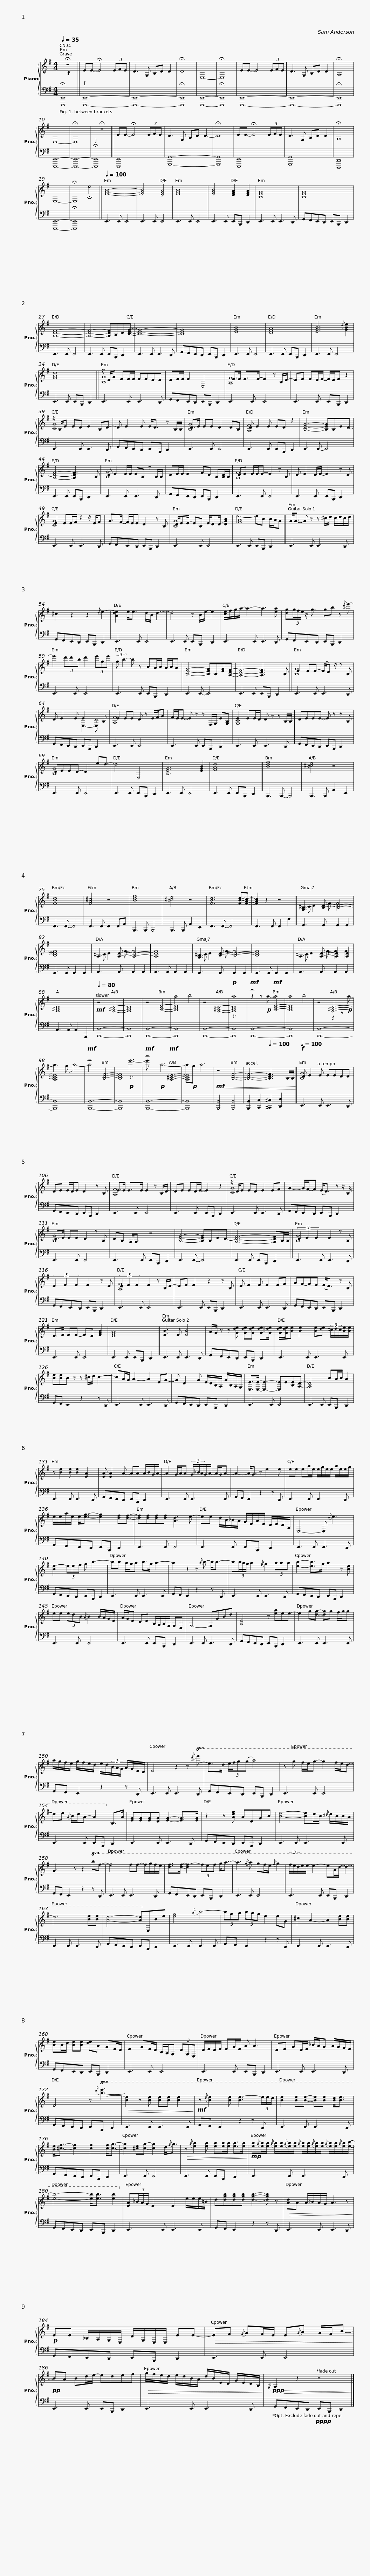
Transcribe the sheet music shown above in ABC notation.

X:1
%%score { ( 1 3 ) | 2 }
L:1/8
Q:1/4=35
M:4/4
I:linebreak $
K:G
V:1 treble
V:3 treble
V:2 bass
V:1
!f! !fermata!z8 || EE- !fermata!E4 (3EFE | D3 G, B,D D2 |$ !fermata!D8 | E,8- | %5
 !fermata!E,8 | EE- E4 (3EFE | D3 G, B,D D2 |$ !fermata!A,8 | E,8- | %10
 !fermata!E,8 | !fermata!z8 || EE- !fermata!E4 (3EFE |$ D3 G, B,D D2- | !fermata!D8 | %15
 EE- !fermata!E4 (3EFE |$ D3 G, B,D D2 | !fermata!A,8 | E,8- | !fermata!E,8 ||$ %20
[Q:1/4=100] [EGB]8- | [EGB]4 [DFA]4 | [EGB]8 | [EGB]4 [DFA]2 [DFA]2 | [B,EG]8 |$ %25
 [B,EG]8 | [A,DF]8- | [A,DF]4- [A,DF]B,D[CEG]- | [CEG]8- |$ [CEG]8 | %30
 [EGB]8 | [DFA]8 | [EGB]6{/d} [GBe]2 | [FAd]8 ||$ z/ D/G EE/E/ EEDD | %35
 DE/E/ E2 E,4 | E>E E>E- E2 z B,/D/- | DE ED/E/- E/D/E z2 |$ z/ B,/E ED E2 B,D- | D E2 E E<D z B,/B,/ | %40
 D>E EE D2 DB, | D E2 E ED z2 |$ [B,EG]4- [B,EG]B,ED- | [A,DF]4- [A,DF]3 B, || D E2 E/E/ EB, z B,/B,/ | %45
 DE/E/ E2 FD B,[B,D]/B,/ |$ DE E/E/E- E2 z B, | D E2 D/E/- E2 z D | E2 EE/F/ z2 z/ E/F | G>F- F/E/E D2 z B, |$ %50
 D/EE/- EB, E/DD/- [DGB]2 | [FA]8 || G<G- G z z ^c/d/ c/d/c/d/ | ^c2 z2 z2{/d} e2- |$ [Ade]2 e<e d/B/ d3- | %55
 d4 z B/e/- e2 | [ce]/f/g/a/- a2- a3 [ea] | [dg](3g/f/e/ z/ g3/2 gb z{/d'} e'- |$ e'2 (3d'd'b d'2 (3e'ge' | (3:2:2g b2- b z BA/B/ A/B/A | %60
 [B,EG]4- [B,EG]B,[EG][A,DF]- | [A,DF]4- [A,DF]3 B, ||$ E2 EE- (E/D) z/ z B, | D E2 E E2 z B, | E2 EE D z E/F/G | %65
 F/E/E- E z z F,/G,/ E[G,B,] |$ E2 EE/D/- D z z B,/B,/ | DEEE- E z z B, | DEED- D2 ed- | d4 E,4 | %70
 [B,EG]6 [EGB]2 | [FAd]8 ||$ [Bdf]8 | [B^ce]4 z4 | [FBd]8 | %75
 [FA^c]4 z4 | [Bdf]8 | [B^ce]4 z4 |$ [FBd]6 [FBd][FA^c]- | [FAc]2 z2 z4 || %80
 [G,B,]3 [B,D]- [B,D]4- | [B,D]8 | A,3 [A,D]- [A,D]4- |$ [A,D]8 | [G,B,]3 [B,D]- [B,D]4- | %85
 [B,D]8 | A,3 [A,D]- [A,D]2 [A,D]2 | [A,^C]8 ||$!mf![Q:1/4=80] z4 [A,^CE]4- | [A,CE]8 | %90
 z4 [B,DF]4- | [B,DF]8 | z4 [A,^CE]4- |!p! [A,CE]8 |$!mf! z4!mf! [B,DF]4- | %95
 [B,DF]8 | z4 [A,^CE]4- | [A,CE]8 |!mf! z4 [B,DF]4- |$ [B,DF]8 | %100
!mf! z4!mf! [A,^CE]4- | [A,CE]8 |!mf!!<(! z4 [B,DF]4- |[Q:1/4=95] [B,DF]4-[Q:1/4=100] [B,DF]3 B,/B,/!<)! ||$!f![Q:1/4=100] D E2 E EEDD | %105
 DE E/D/E D2 z B, | E>E E>E E2 z B,/D/- | DE ED/E/- E2 z2 |$ z/ D/E ED E2 EF | G2- G/F/-F (E<D) z z/ B,/ | %110
 D>E EE D2 z B, | DB, A,<A, z4 |$ [B,EG]4- [B,EG]B,ED- | [A,DF]6- [A,DF]B,/B,/ || (3D2 E2 E2 E2 z B, | %115
 (3D2 E2 E2 E2 z D |$ (3D2 E2 E2 E2 z B,/D/- | DE E2 z2 z B, | D E2 E E2 EF | GF-FE (E<D) z B, |$ %120
 D>E EE- ED [EGB]2 | [DFA]8 || [EB]3 E [EB]4 | A/G/ z z [Gde] [Gde][Gde] [Gde]>[Gde] |$ [Gde]/[Gde]/[Be] [Be]2 [Be][de] (3^c/d/c/[Be]/[Be]/ | %125
 [Be][Be]B z z ^c/d/ c2- | cA/G/ A2- A2 EG- |$ G D2 G E/D/B,/A,/ G/B,/A,/G,/ | [E,E]>[E,E]- [E,E]2- [E,E]E[B,E][A,D]- | [A,D]4 BA/B/ A2 | %130
 z [Be]2 [Be] [Be]2 [EA]2 |$ [EA] [EA]2 A- AA A/B/G/A/- | A2 G/A/A (3G/_B/A/G/A/- A/G/A- | A2- A<G z e2 e |$ ee ea/e/ e/g/e/e/ a/e/e/g/ | %135
 e/e/a/e/ e<[eg]- [eg]2 [df][df]- | [df][df][df][df] [Ad]3 e- | ee d/B/_B/A/ G/E/A/E/ D/E/D/A,/ |$ E,4- E,{/d} e3 | [Be-]2 (3eef g b3- | %140
 bb a/g/a b>g a2- | a2 z2 z{/a} b- b<b- |$ b(3b/a/g/ a2{/f} g2 (3aaa | [eb]2- [eb]>g a2 z [Be] | ee (3edB{/A} B2 B/A/G/E/ |$ %145
 A/G/E DE B,/A,/B,/G,/ G,E, | G,4- G,GBd | [B,E]4 z [ea]ee- | e2 g[dg]- [dg]g f/g/g |$ a/g/f/e/ g/f/e/d/ e/d/(3B/A/G/ A/G/E/D/ | %150
 E4 z2 z!8va(!{/d'} e'- | e'>d' (3:2:4e'/f'/g'(g' a'4) | z g' f'/e'/g'- g'2 f'/e'/d'- |$ d'e'{/a} b/d'/a- a2!8va)! B>A | [EG][EG][EG][DG] [EG]2- [EG]>[EG] | %155
 z2 z [Adf] ADGB | [Be]4- [Be]d/B/{/^c} d/B/B/A/ |$ G3 z z2!8va(! bf'- | f'4 f'f'- f'/g'/f'/e'/ | [d'f']>[d'f']- [d'f'-]2 (3f'e'f' g'<a'- | %160
 a'3{/g'} a' g'f'/e'/{/f'} g'2 |$ (3f'/e'/d'/e'/e'/- e'2- e'a/d'/- d'2- | d'6 [be'][be'] | [ad']4- [ad']!8va)!EBe | [eg]4{/a} b4- |$ %165
 (3bga (3bag e2 eG | ^c2 A2- A2 [Be][Be] | [Be]B/d/ [Be][Be] [de]A GE/D/ | E2 GE/D/ B,/A,/G, (3DG,E, |$ D/E/D/E/ EG/E/ A A3 | %170
 DE GD/E/ _B/A/G A/G/F/E/ | D4 z!8va(!{/d'} [be']3- |!>(! [be']2 z [be'] [be'][be'] [be']2!>)! |$!mf! z{/d'} [be']2 [be'] [be'-]3 (3e'/e'/d'/ | [be']2 [be'][be']- [be'][be'] [bd']<[be'] | %175
 [be']<[^c'f']- [c'f']2 [c'f']2 [c'f']<[c'g']- | [c'g']2 [^c'e'][c'g']- [c'g']2 d'/{/f'}g'3/2 |$!>(! z{/g'} [e'a']2 [e'a'] [e'a'][e'a']/[e'a']/ [e'a']>[e'a']!>)! |!mp! [e'a']{/g'}[e'a']/[e'a']/{/g'} [e'a']/[e'a']/{/g'}[e'a']/[e'a']/{/g'} [e'a']/[e'a']/{/g'}[e'a']/[e'a']/{/g'} [e'a']/[e'a']/{/g'}[e'a']/[e'b']/- | [e'b']4- [e'b']<[e'b'] [e'b']2!8va)! |$ %180
 [EA](3_B/A/G/ E2 E2 e/e/e/=B/ | d[dgb][dgb][dgb] [dgb]2- [dgb] z |!>(! [Ad]A A/_B/A/G/ A3 z!>)! |!p! EE _B,/A,/G,/E,/ D/G,/E,/E,/ EE- |$!>(! EF{/F} GF/E/ E{/G}A G/F/B-!>)! | %185
!pp! BA Bd/e/- edef |!>(! g/f/e/d/ e/d/B/A/ d/B/E/D/ G/E/D/B,/!>)! |!ppp!!>(!{/G,} A,2 z2 z4!>)! |] %188
V:2
 !fermata![E,,,E,,]8 || [E,,,E,,]8- | [E,,,E,,]8- |$ !fermata![E,,,E,,]8 | [E,,,E,,]8- | %5
 !fermata![E,,,E,,]8 | [E,,,E,,]8- | [E,,,E,,]8- |$ !fermata![E,,,E,,]8 | [E,,,E,,]8- | %10
 [E,,,E,,]8- | !fermata![E,,,E,,]8 || [E,,,E,,]8 |$ [G,,,G,,]8- | [G,,,G,,]8 | %15
 [E,,,E,,]8 |$ [G,,,G,,]8 | [D,,,D,,]8 | [E,,,E,,]8- | !fermata![E,,,E,,]8 ||$ %20
 E,,3 E,, E,,4 | E,,3 E,, E,,4 | E,,3 E,, E,,4 | E,,3 E,, E,,B,,, D,,2 | E,,3 E,, E,,3 D,, |$ %25
 G,,F,,E,,D,, E,,B,,, D,,2 | E,,3 E,, E,,4 | E,,3 E,, E,,B,,, D,,2 | E,,3 E,, E,,3 D,, |$ G,,F,,E,,D,, E,,B,,, D,,2 | %30
 E,,3 E,, E,,4 | E,,3 E,, E,,B,,, D,,2 | E,,3 E,, E,,4 | E,,3 E,, E,,B,,, D,,2 ||$ E,,3 E,, E,,3 D,, | %35
 G,,F,,E,,D,, E,,B,,, D,,2 | E,,3 E,, E,,4 | E,,3 E,, E,,B,,, D,,2 |$ E,,3 E,, E,,3 D,, | G,,F,,E,,D,, E,,B,,, D,,2 | %40
 E,,3 E,, E,,4 | E,,3 E,, E,,B,,, D,,2 |$ E,,3 E,,- E,,4 | E,,3 E,, E,,B,,, D,,2 || E,,3 E,, E,,3 D,, | %45
 G,,F,,E,,D,, E,,B,,, D,,2 |$ E,,3 E,, E,,4 | E,,3 E,, E,,B,,, D,,2 | E,,3 E,, E,,3 D,, | G,,F,,E,,D,, E,,B,,, D,,2 |$ %50
 E,,3 E,, E,,4 | E,,3 E,, E,,B,,, D,,2 || E,,3 E,, E,,3 D,, | G,,F,,E,,D,, E,,B,,, D,,2 |$ E,,3 E,, E,,4 | %55
 E,,3 E,, E,,B,,, D,,2 | E,,3 E,, E,,3 D,, | G,,F,,E,,D,, E,,B,,, D,,2 |$ E,,3 E,, E,,4 | E,,3 E,, E,,B,,, D,,2 | %60
 E,,3 E,,- E,,4 | E,,3 E,, E,,B,,, D,,2 ||$ E,,3 E,, E,,3 D,, | G,,F,,E,,D,, E,,B,,, D,,2 | E,,3 E,, E,,4 | %65
 E,,3 E,, E,,B,,, D,,2 |$ E,,3 E,, E,,3 D,, | G,,F,,E,,D,, E,,B,,, D,,2 | E,,3 E,, E,,4 | E,,3 E,, E,,B,,, D,,2 | %70
 E,,3 E,, E,,4 | E,,3 E,, E,,B,,, D,,2 ||$ B,,,3 B,,,- B,,,4 | B,,,3 B,,, A,,2 E,,2 | F,,3 F,,- F,,4 | %75
 F,,3 F,, F,,2 F,,A,, | B,,,3 B,,, B,,,4 | B,,,3 B,,, A,,2 E,,2 |$ F,,3 F,,- F,,4 | F,,3 F,, F,,2 F,2 || %80
 G,,3 G,, G,,2 G,,2 | G,,3 G,, G,,2 G,,2 | A,,3 A,, A,,2 A,,2 |$ A,,3 A,, A,,2 A,,2 | G,,3 G,, G,,2 G,,2 | %85
 G,,3 G,, G,,2 G,,2 | A,,3 A,, A,,2 A,,2 | A,,3 A,, A,,2 A,,,2 ||$ [B,,,B,,]8- | [B,,,B,,]8 | %90
 [B,,,B,,]8- | [B,,,B,,]8 | [B,,,B,,]8- | [B,,,B,,]8 |$ [B,,,B,,]8- | %95
 [B,,,B,,]8 | [B,,,B,,]8- | [B,,,B,,]8 | [B,,,B,,]8- |$ [B,,,B,,]8 | %100
 [B,,,B,,]8- | [B,,,B,,]8 | [B,,,B,,]4 [B,,,B,,]4 | [B,,,B,,]2 [C,,C,]2 [^C,,^C,]2 [D,,D,]2 ||$ E,,3 E,, E,,3 D,, | %105
 G,,F,,E,,D,, E,,B,,, D,,2 | E,,3 E,, E,,4 | E,,3 E,, E,,B,,, D,,2 |$ E,,3 E,, E,,3 D,, | G,,F,,E,,D,, E,,B,,, D,,2 | %110
 E,,3 E,, E,,4 | E,,3 E,, E,,B,,, D,,2 |$ E,,3 E,,- E,,4 | E,,3 E,, E,,B,,, D,,2 || E,,3 E,, E,,3 D,, | %115
 G,,F,,E,,D,, E,,B,,, D,,2 |$ E,,3 E,, E,,4 | E,,3 E,, E,,B,,, D,,2 | E,,3 E,, E,,3 D,, | G,,F,,E,,D,, E,,B,,, D,,2 |$ %120
 E,,3 E,, E,,4 | E,,3 E,, E,,B,,, D,,2 || E,,3 E,, E,,3 D,, | G,,F,,E,,D,, E,,B,,, D,,2 |$ E,,3 E,, E,,3 E,, | %125
 G,,F,, E,,2 z2 z D,, | E,,3 E,, E,,3 D,, |$ G,,F,,E,,D,, E,,B,,, D,,2 | E,,3 E,, E,,4 | E,,3 E,, E,,B,,, D,,2 | %130
 E,,3 E,, E,,3 D,, |$ G,,F,,E,,D,, E,,B,,, D,,2 | E,,3 E,, E,,3 E,, | G,,F,, E,,2 z2 z D,, |$ E,,3 E,, E,,3 D,, | %135
 G,,F,,E,,D,, E,,B,,, D,,2 | E,,3 E,, E,,4 | E,,3 E,, E,,B,,, D,,2 |$ E,,3 E,, E,,3 D,, | G,,F,,E,,D,, E,,B,,, D,,2 | %140
 E,,3 E,, E,,3 E,, | G,,F,, E,,2 z2 z D,, |$ E,,3 E,, E,,3 D,, | G,,F,,E,,D,, E,,B,,, D,,2 | E,,3 E,, E,,4 |$ %145
 E,,3 E,, E,,B,,, D,,2 | E,,3 E,, E,,3 D,, | G,,F,,E,,D,, E,,B,,, D,,2 | E,,3 E,, E,,3 E,, |$ G,,F,, E,,2 z2 z D,, | %150
 E,,3 E,, E,,3 D,, | G,,F,,E,,D,, E,,B,,, D,,2 | E,,3 E,, E,,4 |$ E,,3 E,, E,,B,,, D,,2 | E,,3 E,, E,,3 D,, | %155
 G,,F,,E,,D,, E,,B,,, D,,2 | E,,3 E,, E,,3 E,, |$ G,,F,, E,,2 z2 z D,, | E,,3 E,, E,,3 D,, | G,,F,,E,,D,, E,,B,,, D,,2 | %160
 E,,3 E,, E,,4 |$ E,,3 E,, E,,B,,, D,,2 | E,,3 E,, E,,3 D,, | G,,F,,E,,D,, E,,B,,, D,,2 | E,,3 E,, E,,3 E,, |$ %165
 G,,F,, E,,2 z2 z D,, | E,,3 E,, E,,3 D,, | G,,F,,E,,D,, E,,B,,, D,,2 | E,,3 E,, E,,4 |$ E,,3 E,, E,,B,,, D,,2 | %170
 E,,3 E,, E,,3 D,, | G,,F,,E,,D,, E,,B,,, D,,2 | E,,3 E,, E,,3 E,, |$ G,,F,, E,,2 z2 z D,, | E,,3 E,, E,,3 D,, | %175
 G,,F,,E,,D,, E,,B,,, D,,2 | E,,3 E,, E,,4 |$ E,,3 E,, E,,B,,, D,,2 | E,,3 E,, E,,3 D,, | G,,F,,E,,D,, E,,B,,, D,,2 |$ %180
 E,,3 E,, E,,3 E,, | G,,F,, E,,2 z2 z D,, | E,,3 E,, E,,3 D,, | G,,F,,E,,D,, E,,B,,, D,,2 |$ E,,3 E,, E,,4 | %185
 E,,3 E,, E,,B,,, D,,2 | E,,3 E,, E,,3 D,, | G,,F,,E,,D,,!pppp! E,,B,,, D,,2 |] %188
V:3
 x8 || x8 | x8 |$ x8 | x8 | %5
 x8 | x8 | x8 |$ x8 | x8 | %10
 x8 | x8 || x8 |$ x8 | x8 | %15
 x8 |$ x8 | x8 | x8 | x4 !fermata!e4 ||$ %20
 x8 | x8 | x8 | x8 | x8 |$ %25
 x8 | x8 | x8 | x8 |$ x8 | %30
 x8 | x8 | x8 | x8 ||$ [B,G]8 | %35
 x8 | [A,F]8 | x8 |$ [CG]8 | x8 | %40
 [B,G]8 | [A,F]8 |$ x8 | x8 || [B,G]8 | %45
 x8 |$ [A,F]8 | x8 | [CG]8 | x8 |$ %50
 [B,G]8 | e4- eB B/A/G- || x8 | x8 |$ x8 | %55
 x8 | x8 | x8 |$ x8 | x8 | %60
 x8 | x8 ||$ [B,G]8 | x4 E,2- E, x | [A,F]8 | %65
 x8 |$ [G,C]8 | x8 | [B,G]8 | x8 | %70
 x8 | x8 ||$ x8 | x8 | x8 | %75
 x8 | x8 | x8 |$ x8 | x8 || %80
 ^C D2 F- F4- | F8 | ^C D2 F- F4- |$ F8 | ^C D2 F- F4- | %85
 F8 | ^C D2 F- F2 F2 | E8 ||$ x8 | x8 | %90
 x8 | a4 b4 | x8 | Ta8 |$ z2 z!p! a- a4 | %95
 a4 b4 | x4 z2 z!p! a- | a3 (g a4-) | a4 x4 |$ x2!p! Te'6- | %100
 e' x!p! a6- | a!p!g a6 | x8 | x8 ||$ [B,G]8 | %105
 x8 | [A,F]8 | x8 |$ [CG]8 | x8 | %110
 [B,G]8 | x8 |$ x8 | x8 || [B,G]8 | %115
 x8 |$ [A,F]8 | x8 | x8 | x8 |$ %120
 x8 | x8 || x8 | x8 |$ x8 | %125
 x8 | x8 |$ x8 | x8 | x8 | %130
 x8 |$ x8 | x8 | x8 |$ x8 | %135
 x8 | x8 | x8 |$ x8 | x8 | %140
 x8 | x8 |$ x8 | x8 | x8 |$ %145
 x8 | x8 | x8 | x8 |$ x8 | %150
 x7!8va(! x | x8 | x8 |$ x6!8va)! x2 | x8 | %155
 x8 | x8 |$ x6!8va(! x2 | x8 | x8 | %160
 x8 |$ x8 | x8 | x5!8va)! x3 | x8 |$ %165
 x8 | x8 | x8 | x8 |$ x8 | %170
 x8 | x5!8va(! x3 | x8 |$ x8 | x8 | %175
 x8 | x8 |$ x8 | x8 | x8!8va)! |$ %180
 x8 | x8 | x8 | x8 |$ x8 | %185
 x8 | x8 | x8 |] %188
